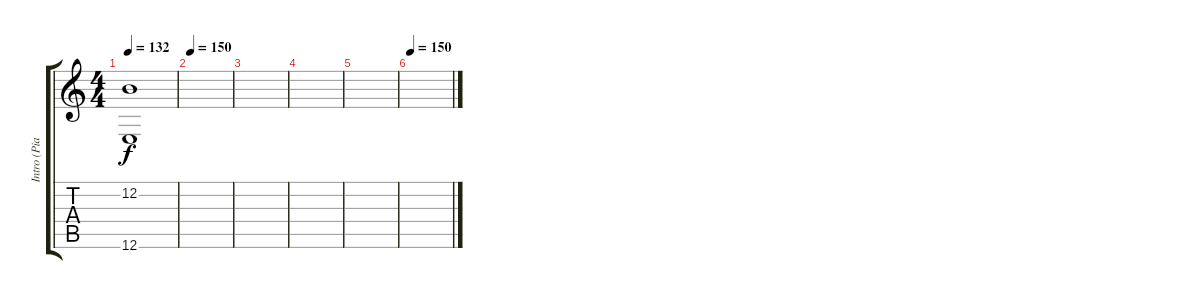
\track ("Intro (Piano)" "Intro (Pia") {instrument acousticgrandpiano}
\staff {score tabs}
\tuning (E4 B3 G3 D3 A2 E2) {hide}
\ts (4 4)
\tempo 132
\clef g2
\ks c
(12.2{t} 12.6{t}).1{dy f} |
\tempo 150
|
|
|
|
\tempo 150
